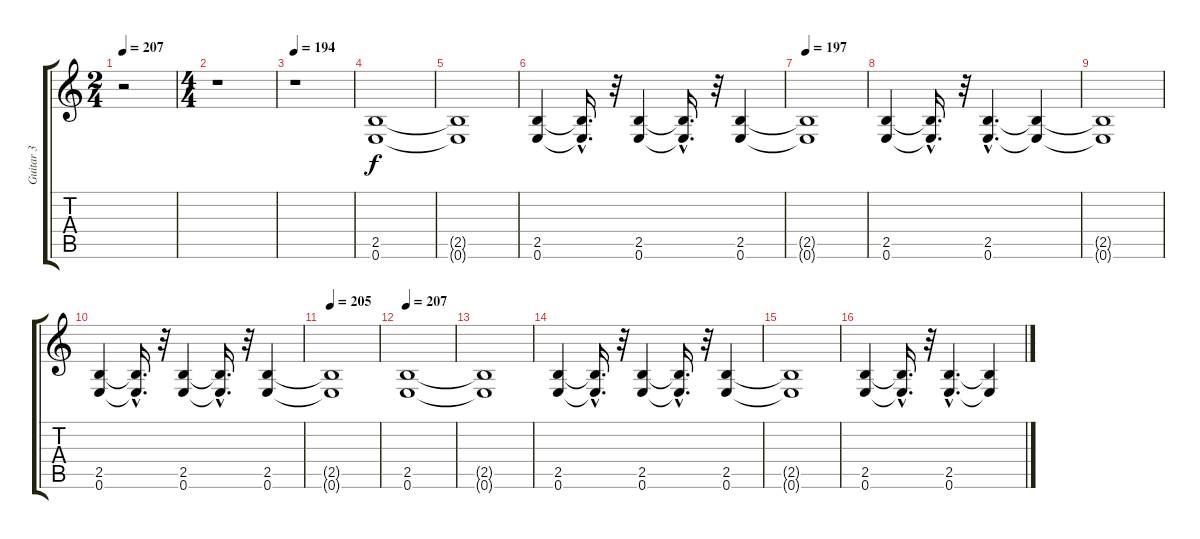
\track ("Guitar 3" "Guitar 3") {instrument distortionguitar}
\staff {score tabs}
\tuning (E4 B3 G3 D3 A2 E2) {hide}
\ts (2 4)
\tempo 207
\tempo 192
\tempo 207
\clef g2
\ks c
r.2{dy f instrument distortionguitar} |
\ts (4 4)
r.1 |
\tempo 194
r.1 |
(2.5 0.6).1 |
(2.5{t} 0.6{t}).1 |
(2.5 0.6).4 (2.5{hac t} 0.6{hac t}).16{d} r.32 (2.5 0.6).4 (2.5{hac t} 0.6{hac t}).16{d} r.32 (2.5 0.6).4 |
\tempo 197
(2.5{t} 0.6{t}).1 |
(2.5 0.6).4 (2.5{hac t} 0.6{hac t}).16{d} r.32 (2.5{hac} 0.6{hac}).4{d} (2.5{t} 0.6{t}).4 |
(2.5{t} 0.6{t}).1 |
(2.5 0.6).4 (2.5{hac t} 0.6{hac t}).16{d} r.32 (2.5 0.6).4 (2.5{hac t} 0.6{hac t}).16{d} r.32 (2.5 0.6).4 |
\tempo 205
(2.5{t} 0.6{t}).1 |
\tempo 207
(2.5 0.6).1 |
(2.5{t} 0.6{t}).1 |
(2.5 0.6).4 (2.5{hac t} 0.6{hac t}).16{d} r.32 (2.5 0.6).4 (2.5{hac t} 0.6{hac t}).16{d} r.32 (2.5 0.6).4 |
(2.5{t} 0.6{t}).1 |
(2.5 0.6).4 (2.5{hac t} 0.6{hac t}).16{d} r.32 (2.5{hac} 0.6{hac}).4{d} (2.5{t} 0.6{t}).4
